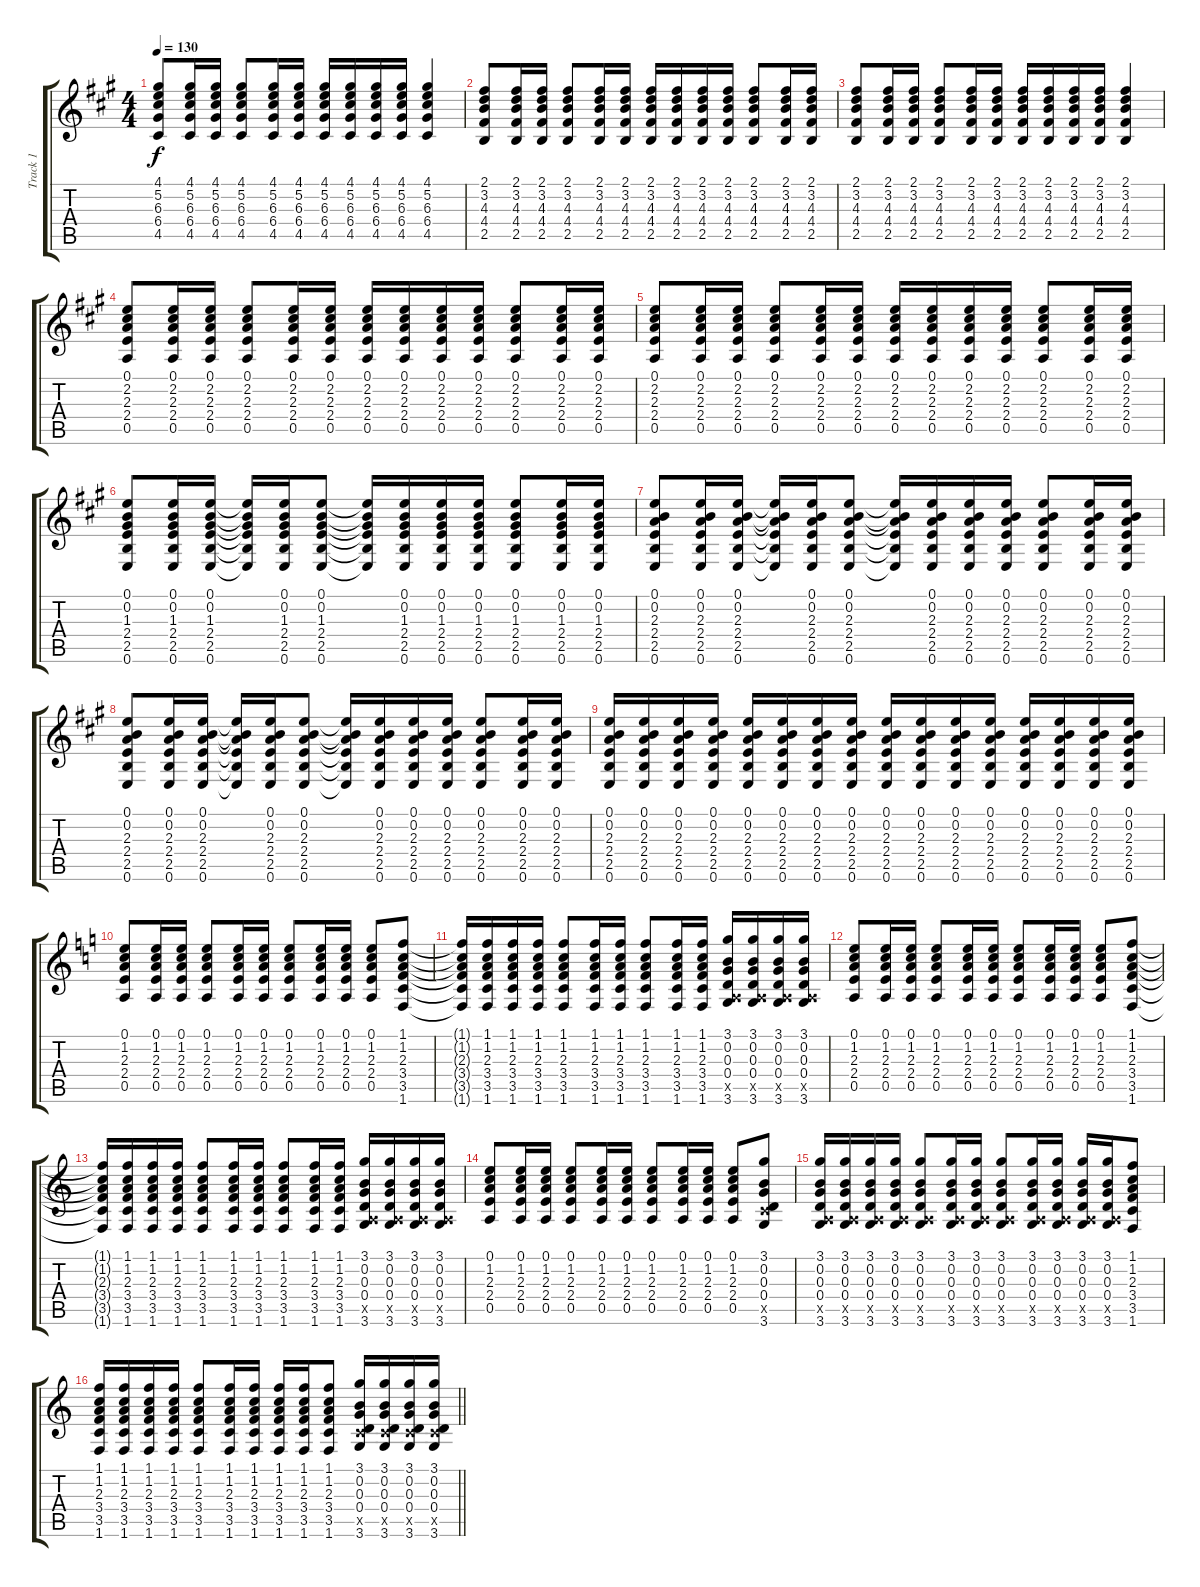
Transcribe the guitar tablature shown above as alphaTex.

\track ("Track 1" "Track 1") {instrument acousticguitarsteel}
\staff {score tabs}
\tuning (E4 B3 G3 D3 A2 E2) {hide}
\ts (4 4)
\tempo 130
\clef g2
\ks f#minor
(4.1 5.2 6.3 6.4 4.5).8{dy f} (4.1 5.2 6.3 6.4 4.5).16 (4.1 5.2 6.3 6.4 4.5).16 (4.1 5.2 6.3 6.4 4.5).8 (4.1 5.2 6.3 6.4 4.5).16 (4.1 5.2 6.3 6.4 4.5).16 (4.1 5.2 6.3 6.4 4.5).16 (4.1 5.2 6.3 6.4 4.5).16 (4.1 5.2 6.3 6.4 4.5).16 (4.1 5.2 6.3 6.4 4.5).16 (4.1 5.2 6.3 6.4 4.5).4 |
(2.1 3.2 4.3 4.4 2.5).8 (2.1 3.2 4.3 4.4 2.5).16 (2.1 3.2 4.3 4.4 2.5).16 (2.1 3.2 4.3 4.4 2.5).8 (2.1 3.2 4.3 4.4 2.5).16 (2.1 3.2 4.3 4.4 2.5).16 (2.1 3.2 4.3 4.4 2.5).16 (2.1 3.2 4.3 4.4 2.5).16 (2.1 3.2 4.3 4.4 2.5).16 (2.1 3.2 4.3 4.4 2.5).16 (2.1 3.2 4.3 4.4 2.5).8 (2.1 3.2 4.3 4.4 2.5).16 (2.1 3.2 4.3 4.4 2.5).16 |
(2.1 3.2 4.3 4.4 2.5).8 (2.1 3.2 4.3 4.4 2.5).16 (2.1 3.2 4.3 4.4 2.5).16 (2.1 3.2 4.3 4.4 2.5).8 (2.1 3.2 4.3 4.4 2.5).16 (2.1 3.2 4.3 4.4 2.5).16 (2.1 3.2 4.3 4.4 2.5).16 (2.1 3.2 4.3 4.4 2.5).16 (2.1 3.2 4.3 4.4 2.5).16 (2.1 3.2 4.3 4.4 2.5).16 (2.1 3.2 4.3 4.4 2.5).4 |
(0.1 2.2 2.3 2.4 0.5).8 (0.1 2.2 2.3 2.4 0.5).16 (0.1 2.2 2.3 2.4 0.5).16 (0.1 2.2 2.3 2.4 0.5).8 (0.1 2.2 2.3 2.4 0.5).16 (0.1 2.2 2.3 2.4 0.5).16 (0.1 2.2 2.3 2.4 0.5).16 (0.1 2.2 2.3 2.4 0.5).16 (0.1 2.2 2.3 2.4 0.5).16 (0.1 2.2 2.3 2.4 0.5).16 (0.1 2.2 2.3 2.4 0.5).8 (0.1 2.2 2.3 2.4 0.5).16 (0.1 2.2 2.3 2.4 0.5).16 |
(0.1 2.2 2.3 2.4 0.5).8 (0.1 2.2 2.3 2.4 0.5).16 (0.1 2.2 2.3 2.4 0.5).16 (0.1 2.2 2.3 2.4 0.5).8 (0.1 2.2 2.3 2.4 0.5).16 (0.1 2.2 2.3 2.4 0.5).16 (0.1 2.2 2.3 2.4 0.5).16 (0.1 2.2 2.3 2.4 0.5).16 (0.1 2.2 2.3 2.4 0.5).16 (0.1 2.2 2.3 2.4 0.5).16 (0.1 2.2 2.3 2.4 0.5).8 (0.1 2.2 2.3 2.4 0.5).16 (0.1 2.2 2.3 2.4 0.5).16 |
(0.1 0.2 1.3 2.4 2.5 0.6).8 (0.1 0.2 1.3 2.4 2.5 0.6).16 (0.1 0.2 1.3 2.4 2.5 0.6).16 (0.1{t} 0.2{t} 1.3{t} 2.4{t} 2.5{t} 0.6{t}).16 (0.1 0.2 1.3 2.4 2.5 0.6).16 (0.1 0.2 1.3 2.4 2.5 0.6).8 (0.1{t} 0.2{t} 1.3{t} 2.4{t} 2.5{t} 0.6{t}).16 (0.1 0.2 1.3 2.4 2.5 0.6).16 (0.1 0.2 1.3 2.4 2.5 0.6).16 (0.1 0.2 1.3 2.4 2.5 0.6).16 (0.1 0.2 1.3 2.4 2.5 0.6).8 (0.1 0.2 1.3 2.4 2.5 0.6).16 (0.1 0.2 1.3 2.4 2.5 0.6).16 |
(0.1 0.2 2.3 2.4 2.5 0.6).8 (0.1 0.2 2.3 2.4 2.5 0.6).16 (0.1 0.2 2.3 2.4 2.5 0.6).16 (0.1{t} 0.2{t} 2.3{t} 2.4{t} 2.5{t} 0.6{t}).16 (0.1 0.2 2.3 2.4 2.5 0.6).16 (0.1 0.2 2.3 2.4 2.5 0.6).8 (0.1{t} 0.2{t} 2.3{t} 2.4{t} 2.5{t} 0.6{t}).16 (0.1 0.2 2.3 2.4 2.5 0.6).16 (0.1 0.2 2.3 2.4 2.5 0.6).16 (0.1 0.2 2.3 2.4 2.5 0.6).16 (0.1 0.2 2.3 2.4 2.5 0.6).8 (0.1 0.2 2.3 2.4 2.5 0.6).16 (0.1 0.2 2.3 2.4 2.5 0.6).16 |
(0.1 0.2 2.3 2.4 2.5 0.6).8 (0.1 0.2 2.3 2.4 2.5 0.6).16 (0.1 0.2 2.3 2.4 2.5 0.6).16 (0.1{t} 0.2{t} 2.3{t} 2.4{t} 2.5{t} 0.6{t}).16 (0.1 0.2 2.3 2.4 2.5 0.6).16 (0.1 0.2 2.3 2.4 2.5 0.6).8 (0.1{t} 0.2{t} 2.3{t} 2.4{t} 2.5{t} 0.6{t}).16 (0.1 0.2 2.3 2.4 2.5 0.6).16 (0.1 0.2 2.3 2.4 2.5 0.6).16 (0.1 0.2 2.3 2.4 2.5 0.6).16 (0.1 0.2 2.3 2.4 2.5 0.6).8 (0.1 0.2 2.3 2.4 2.5 0.6).16 (0.1 0.2 2.3 2.4 2.5 0.6).16 |
(0.1 0.2 2.3 2.4 2.5 0.6).16 (0.1 0.2 2.3 2.4 2.5 0.6).16 (0.1 0.2 2.3 2.4 2.5 0.6).16 (0.1 0.2 2.3 2.4 2.5 0.6).16 (0.1 0.2 2.3 2.4 2.5 0.6).16 (0.1 0.2 2.3 2.4 2.5 0.6).16 (0.1 0.2 2.3 2.4 2.5 0.6).16 (0.1 0.2 2.3 2.4 2.5 0.6).16 (0.1 0.2 2.3 2.4 2.5 0.6).16 (0.1 0.2 2.3 2.4 2.5 0.6).16 (0.1 0.2 2.3 2.4 2.5 0.6).16 (0.1 0.2 2.3 2.4 2.5 0.6).16 (0.1 0.2 2.3 2.4 2.5 0.6).16 (0.1 0.2 2.3 2.4 2.5 0.6).16 (0.1 0.2 2.3 2.4 2.5 0.6).16 (0.1 0.2 2.3 2.4 2.5 0.6).16 |
\ks aminor
(0.1 1.2 2.3 2.4 0.5).8 (0.1 1.2 2.3 2.4 0.5).16 (0.1 1.2 2.3 2.4 0.5).16 (0.1 1.2 2.3 2.4 0.5).8 (0.1 1.2 2.3 2.4 0.5).16 (0.1 1.2 2.3 2.4 0.5).16 (0.1 1.2 2.3 2.4 0.5).8 (0.1 1.2 2.3 2.4 0.5).16 (0.1 1.2 2.3 2.4 0.5).16 (0.1 1.2 2.3 2.4 0.5).8 (1.1 1.2 2.3 3.4 3.5 1.6).8 |
(1.1{t} 1.2{t} 2.3{t} 3.4{t} 3.5{t} 1.6{t}).16 (1.1 1.2 2.3 3.4 3.5 1.6).16 (1.1 1.2 2.3 3.4 3.5 1.6).16 (1.1 1.2 2.3 3.4 3.5 1.6).16 (1.1 1.2 2.3 3.4 3.5 1.6).8 (1.1 1.2 2.3 3.4 3.5 1.6).16 (1.1 1.2 2.3 3.4 3.5 1.6).16 (1.1 1.2 2.3 3.4 3.5 1.6).8 (1.1 1.2 2.3 3.4 3.5 1.6).16 (1.1 1.2 2.3 3.4 3.5 1.6).16 (3.1 0.2 0.3 0.4 0.5{x} 3.6).16 (3.1 0.2 0.3 0.4 0.5{x} 3.6).16 (3.1 0.2 0.3 0.4 0.5{x} 3.6).16 (3.1 0.2 0.3 0.4 0.5{x} 3.6).16 |
(0.1 1.2 2.3 2.4 0.5).8 (0.1 1.2 2.3 2.4 0.5).16 (0.1 1.2 2.3 2.4 0.5).16 (0.1 1.2 2.3 2.4 0.5).8 (0.1 1.2 2.3 2.4 0.5).16 (0.1 1.2 2.3 2.4 0.5).16 (0.1 1.2 2.3 2.4 0.5).8 (0.1 1.2 2.3 2.4 0.5).16 (0.1 1.2 2.3 2.4 0.5).16 (0.1 1.2 2.3 2.4 0.5).8 (1.1 1.2 2.3 3.4 3.5 1.6).8 |
(1.1{t} 1.2{t} 2.3{t} 3.4{t} 3.5{t} 1.6{t}).16 (1.1 1.2 2.3 3.4 3.5 1.6).16 (1.1 1.2 2.3 3.4 3.5 1.6).16 (1.1 1.2 2.3 3.4 3.5 1.6).16 (1.1 1.2 2.3 3.4 3.5 1.6).8 (1.1 1.2 2.3 3.4 3.5 1.6).16 (1.1 1.2 2.3 3.4 3.5 1.6).16 (1.1 1.2 2.3 3.4 3.5 1.6).8 (1.1 1.2 2.3 3.4 3.5 1.6).16 (1.1 1.2 2.3 3.4 3.5 1.6).16 (3.1 0.2 0.3 0.4 0.5{x} 3.6).16 (3.1 0.2 0.3 0.4 0.5{x} 3.6).16 (3.1 0.2 0.3 0.4 0.5{x} 3.6).16 (3.1 0.2 0.3 0.4 0.5{x} 3.6).16 |
(0.1 1.2 2.3 2.4 0.5).8 (0.1 1.2 2.3 2.4 0.5).16 (0.1 1.2 2.3 2.4 0.5).16 (0.1 1.2 2.3 2.4 0.5).8 (0.1 1.2 2.3 2.4 0.5).16 (0.1 1.2 2.3 2.4 0.5).16 (0.1 1.2 2.3 2.4 0.5).8 (0.1 1.2 2.3 2.4 0.5).16 (0.1 1.2 2.3 2.4 0.5).16 (0.1 1.2 2.3 2.4 0.5).8 (3.1 0.2 0.3 0.4 3.5{x} 3.6).8 |
(3.1 0.2 0.3 0.4 0.5{x} 3.6).16 (3.1 0.2 0.3 0.4 0.5{x} 3.6).16 (3.1 0.2 0.3 0.4 0.5{x} 3.6).16 (3.1 0.2 0.3 0.4 0.5{x} 3.6).16 (3.1 0.2 0.3 0.4 0.5{x} 3.6).8 (3.1 0.2 0.3 0.4 0.5{x} 3.6).16 (3.1 0.2 0.3 0.4 0.5{x} 3.6).16 (3.1 0.2 0.3 0.4 0.5{x} 3.6).8 (3.1 0.2 0.3 0.4 0.5{x} 3.6).16 (3.1 0.2 0.3 0.4 0.5{x} 3.6).16 (3.1 0.2 0.3 0.4 0.5{x} 3.6).16 (3.1 0.2 0.3 0.4 0.5{x} 3.6).16 (1.1 1.2 2.3 3.4 3.5 1.6).8 |
\barLineRight lightlight
(1.1 1.2 2.3 3.4 3.5 1.6).16 (1.1 1.2 2.3 3.4 3.5 1.6).16 (1.1 1.2 2.3 3.4 3.5 1.6).16 (1.1 1.2 2.3 3.4 3.5 1.6).16 (1.1 1.2 2.3 3.4 3.5 1.6).8 (1.1 1.2 2.3 3.4 3.5 1.6).16 (1.1 1.2 2.3 3.4 3.5 1.6).16 (1.1 1.2 2.3 3.4 3.5 1.6).16 (1.1 1.2 2.3 3.4 3.5 1.6).16 (1.1 1.2 2.3 3.4 3.5 1.6).8 (3.1 0.2 0.3 0.4 3.5{x} 3.6).16 (3.1 0.2 0.3 0.4 3.5{x} 3.6).16 (3.1 0.2 0.3 0.4 3.5{x} 3.6).16 (3.1 0.2 0.3 0.4 3.5{x} 3.6).16
